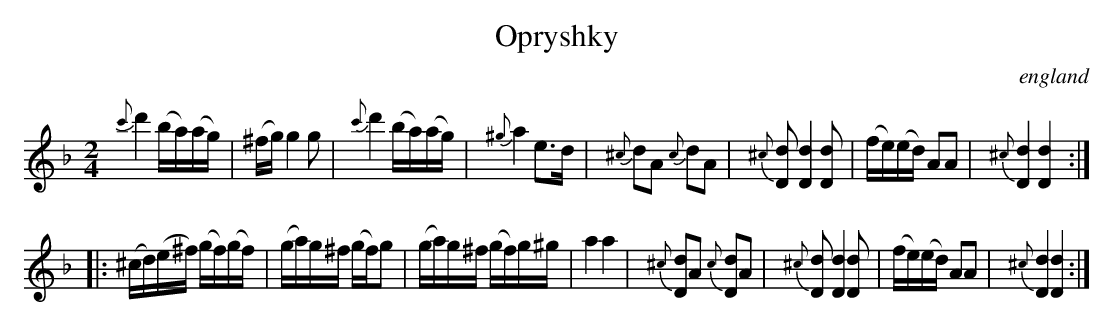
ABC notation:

X:1
T:Opryshky
O:england
Q:72
M:2/4
L:1/16
K:Dm
{c'}d'4 (ba)(ag) | (^fg) g4 g2 | \
{c'}d'4 (ba)(ag) | {^g}a4 e3d | \
{^c}d2A2 {c}d2A2 | {^c}[D2d2] [D4d4] [D2d2] | \
(fe)(ed) A2A2 | {^c}[D4d4] [D4d4] ::
(^cd)(e^f) (gf)(gf) | (ga)g^f (gf)g2 | \
(ga)g^f (gf)g^g | a4 a4 | \
{^c}[D2d2]A2 {c}[D2d2]A2 |  {^c}[D2d2] [D4d4] [D2d2] | \
(fe)(ed) A2A2 | {^c}[D4d4] [D4d4] :|
